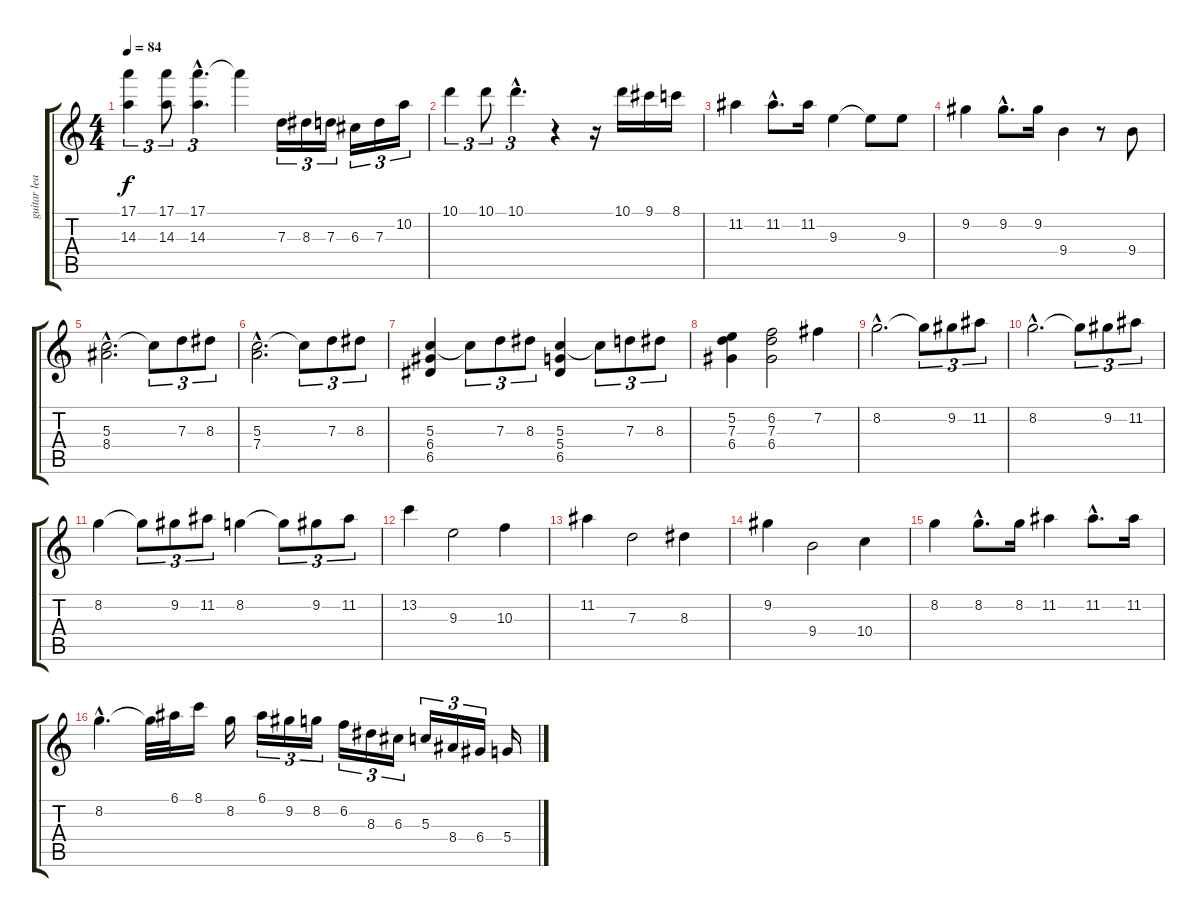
\track ("guitar lead" "guitar lea") {instrument electricguitarjazz}
\staff {score tabs}
\tuning (E4 B3 G3 D3 A2 E2) {hide}
\ts (4 4)
\tempo 84
\clef g2
\ks c
(17.1 14.3).4{tu (3 2) dy f} (17.1 14.3).8{tu (3 2)} (17.1{hac} 14.3{hac}).4{d tu (3 2)} 17.1{t}.4 7.3.16{tu (3 2)} 8.3.16{tu (3 2)} 7.3.16{tu (3 2)} 6.3.16{tu (3 2)} 7.3.16{tu (3 2)} 10.2.16{tu (3 2)} |
10.1.4{tu (3 2)} 10.1.8{tu (3 2)} 10.1{hac}.4{d tu (3 2)} r.4 r.16 10.1.16 9.1.16 8.1.16 |
11.2.4 11.2{hac}.8{d} 11.2.16 9.3.4 9.3{t}.8 9.3.8 |
9.2.4 9.2{hac}.8{d} 9.2.16 9.4.4 r.8 9.4.8 |
(5.3{hac} 8.4{hac}).2{d} 5.3{t}.8{tu (3 2)} 7.3.8{tu (3 2)} 8.3.8{tu (3 2)} |
(5.3{hac} 7.4{hac}).2{d} 5.3{t}.8{tu (3 2)} 7.3.8{tu (3 2)} 8.3.8{tu (3 2)} |
(5.3 6.4 6.5).4 5.3{t}.8{tu (3 2)} 7.3.8{tu (3 2)} 8.3.8{tu (3 2)} (5.3 5.4 6.5).4 5.3{t}.8{tu (3 2)} 7.3.8{tu (3 2)} 8.3.8{tu (3 2)} |
(5.2 7.3 6.4).4 (6.2 7.3 6.4).2 7.2.4 |
8.2{hac}.2{d} 8.2{t}.8{tu (3 2)} 9.2.8{tu (3 2)} 11.2.8{tu (3 2)} |
8.2{hac}.2{d} 8.2{t}.8{tu (3 2)} 9.2.8{tu (3 2)} 11.2.8{tu (3 2)} |
8.2.4 8.2{t}.8{tu (3 2)} 9.2.8{tu (3 2)} 11.2.8{tu (3 2)} 8.2.4 8.2{t}.8{tu (3 2)} 9.2.8{tu (3 2)} 11.2.8{tu (3 2)} |
13.2.4 9.3.2 10.3.4 |
11.2.4 7.3.2 8.3.4 |
9.2.4 9.4.2 10.4.4 |
8.2.4 8.2{hac}.8{d} 8.2.16 11.2.4 11.2{hac}.8{d} 11.2.16 |
8.2{hac}.4{d} 8.2{t}.32 6.1.32 8.1.16 8.2.16 6.1.16{tu (3 2)} 9.2.16{tu (3 2)} 8.2.16{tu (3 2)} 6.2.16{tu (3 2)} 8.3.16{tu (3 2)} 6.3.16{tu (3 2)} 5.3.16{tu (3 2)} 8.4.16{tu (3 2)} 6.4.16{tu (3 2)} 5.4.16
